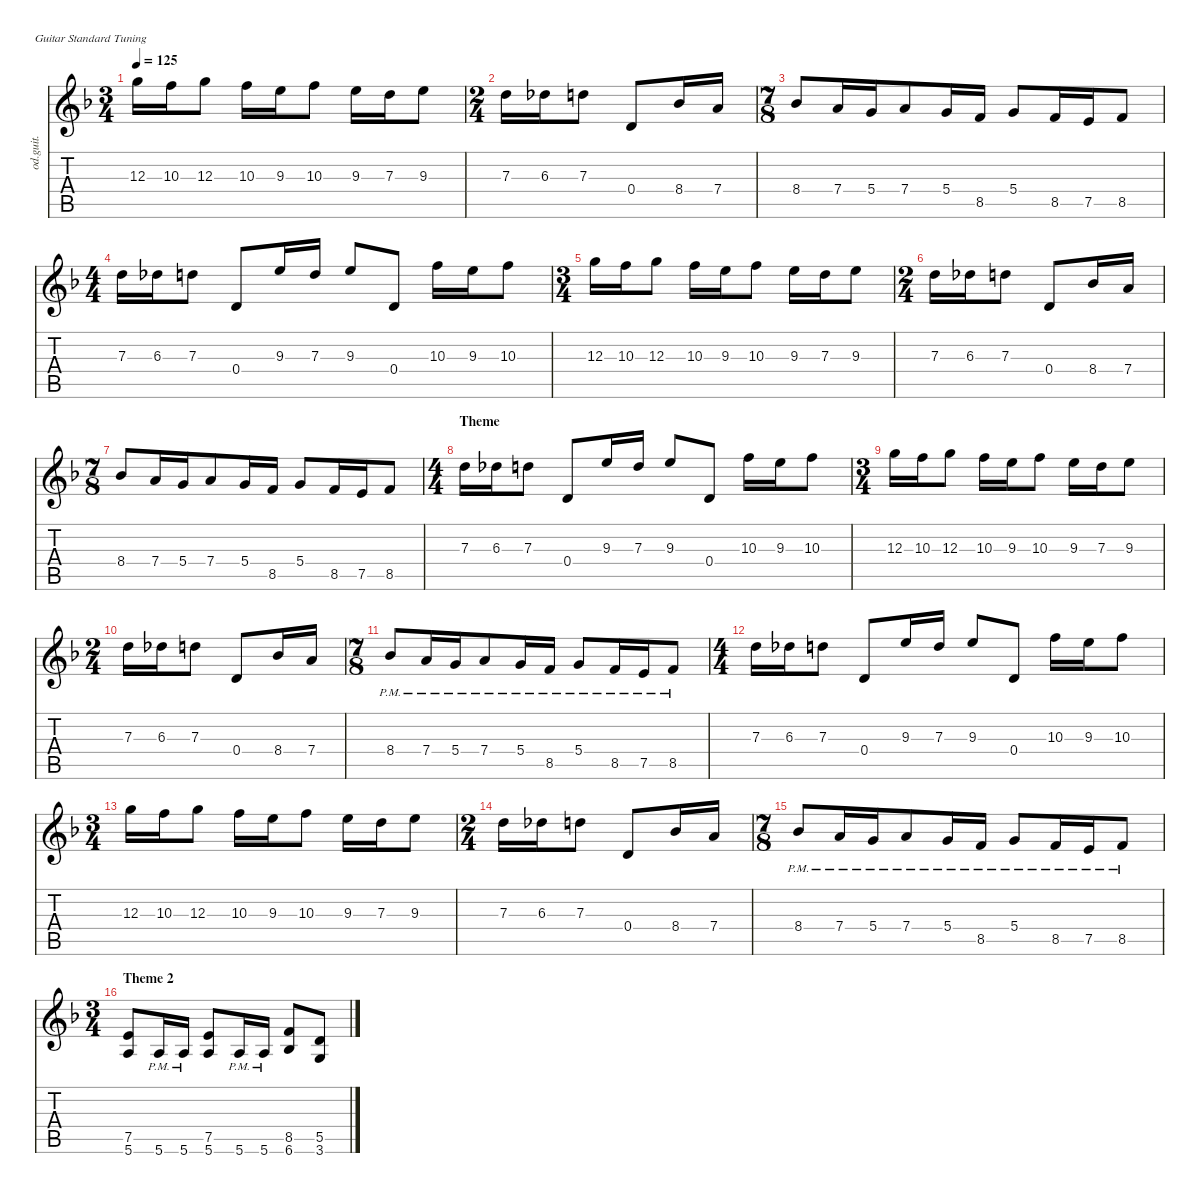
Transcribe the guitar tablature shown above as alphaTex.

\defaultSystemsLayout 4
\hideDynamics
\bracketExtendMode nobrackets
\otherSystemsTrackNameOrientation horizontal
\track ("Guitar I" "od.guit.") {instrument overdrivenguitar}
\staff {score tabs}
\tuning (E4 B3 G3 D3 A2 E2)
\ts (3 4)
\tempo 125
\clef g2
\ks f
12.3{acc forcenatural}.16{dy f beam Down} 10.3{acc forcenatural}.16{beam Down} 12.3{acc forcenatural}.8{beam Down} 10.3{acc forcenatural}.16{beam Down} 9.3{acc forcenatural}.16{beam Down} 10.3{acc forcenatural}.8{beam Down} 9.3{acc forcenatural}.16{beam Down} 7.3{acc forcenatural}.16{beam Down} 9.3{acc forcenatural}.8{beam Down} |
\ts (2 4)
7.3{acc forcenatural}.16{beam Down} 6.3{acc b}.16{beam Down} 7.3{acc forcenatural}.8{beam Down} 0.4{acc forcenatural}.8{beam Up} 8.4{acc b}.16{beam Up} 7.4{acc forcenatural}.16{beam Up} |
\ts (7 8)
8.4{acc b}.8{beam Up} 7.4{acc forcenatural}.16{beam Up} 5.4{acc forcenatural}.16{beam Up} 7.4{acc forcenatural}.8{beam Up} 5.4{acc forcenatural}.16{beam Up} 8.5{acc forcenatural}.16{beam Up} 5.4{acc forcenatural}.8{beam Up} 8.5{acc forcenatural}.16{beam Up} 7.5{acc forcenatural}.16{beam Up} 8.5{acc forcenatural}.8{beam Up} |
\ts (4 4)
7.3{acc forcenatural}.16{beam Down} 6.3{acc b}.16{beam Down} 7.3{acc forcenatural}.8{beam Down} 0.4{acc forcenatural}.8{beam Up} 9.3{acc forcenatural}.16{beam Up} 7.3{acc forcenatural}.16{beam Up} 9.3{acc forcenatural}.8{beam Up} 0.4{acc forcenatural}.8{beam Up} 10.3{acc forcenatural}.16{beam Down} 9.3{acc forcenatural}.16{beam Down} 10.3{acc forcenatural}.8{beam Down} |
\ts (3 4)
12.3{acc forcenatural}.16{beam Down} 10.3{acc forcenatural}.16{beam Down} 12.3{acc forcenatural}.8{beam Down} 10.3{acc forcenatural}.16{beam Down} 9.3{acc forcenatural}.16{beam Down} 10.3{acc forcenatural}.8{beam Down} 9.3{acc forcenatural}.16{beam Down} 7.3{acc forcenatural}.16{beam Down} 9.3{acc forcenatural}.8{beam Down} |
\ts (2 4)
7.3{acc forcenatural}.16{beam Down} 6.3{acc b}.16{beam Down} 7.3{acc forcenatural}.8{beam Down} 0.4{acc forcenatural}.8{beam Up} 8.4{acc b}.16{beam Up} 7.4{acc forcenatural}.16{beam Up} |
\ts (7 8)
8.4{acc b}.8{beam Up} 7.4{acc forcenatural}.16{beam Up} 5.4{acc forcenatural}.16{beam Up} 7.4{acc forcenatural}.8{beam Up} 5.4{acc forcenatural}.16{beam Up} 8.5{acc forcenatural}.16{beam Up} 5.4{acc forcenatural}.8{beam Up} 8.5{acc forcenatural}.16{beam Up} 7.5{acc forcenatural}.16{beam Up} 8.5{acc forcenatural}.8{beam Up} |
\ts (4 4)
\section ("" "Theme")
7.3{acc forcenatural}.16{beam Down} 6.3{acc b}.16{beam Down} 7.3{acc forcenatural}.8{beam Down} 0.4{acc forcenatural}.8{beam Up} 9.3{acc forcenatural}.16{beam Up} 7.3{acc forcenatural}.16{beam Up} 9.3{acc forcenatural}.8{beam Up} 0.4{acc forcenatural}.8{beam Up} 10.3{acc forcenatural}.16{beam Down} 9.3{acc forcenatural}.16{beam Down} 10.3{acc forcenatural}.8{beam Down} |
\ts (3 4)
12.3{acc forcenatural}.16{beam Down} 10.3{acc forcenatural}.16{beam Down} 12.3{acc forcenatural}.8{beam Down} 10.3{acc forcenatural}.16{beam Down} 9.3{acc forcenatural}.16{beam Down} 10.3{acc forcenatural}.8{beam Down} 9.3{acc forcenatural}.16{beam Down} 7.3{acc forcenatural}.16{beam Down} 9.3{acc forcenatural}.8{beam Down} |
\ts (2 4)
7.3{acc forcenatural}.16{beam Down} 6.3{acc b}.16{beam Down} 7.3{acc forcenatural}.8{beam Down} 0.4{acc forcenatural}.8{beam Up} 8.4{acc b}.16{beam Up} 7.4{acc forcenatural}.16{beam Up} |
\ts (7 8)
8.4{pm acc b}.8{beam Up} 7.4{pm acc forcenatural}.16{beam Up} 5.4{pm acc forcenatural}.16{beam Up} 7.4{pm acc forcenatural}.8{beam Up} 5.4{pm acc forcenatural}.16{beam Up} 8.5{pm acc forcenatural}.16{beam Up} 5.4{pm acc forcenatural}.8{beam Up} 8.5{pm acc forcenatural}.16{beam Up} 7.5{pm acc forcenatural}.16{beam Up} 8.5{pm acc forcenatural}.8{beam Up} |
\ts (4 4)
7.3{acc forcenatural}.16{beam Down} 6.3{acc b}.16{beam Down} 7.3{acc forcenatural}.8{beam Down} 0.4{acc forcenatural}.8{beam Up} 9.3{acc forcenatural}.16{beam Up} 7.3{acc forcenatural}.16{beam Up} 9.3{acc forcenatural}.8{beam Up} 0.4{acc forcenatural}.8{beam Up} 10.3{acc forcenatural}.16{beam Down} 9.3{acc forcenatural}.16{beam Down} 10.3{acc forcenatural}.8{beam Down} |
\ts (3 4)
12.3{acc forcenatural}.16{beam Down} 10.3{acc forcenatural}.16{beam Down} 12.3{acc forcenatural}.8{beam Down} 10.3{acc forcenatural}.16{beam Down} 9.3{acc forcenatural}.16{beam Down} 10.3{acc forcenatural}.8{beam Down} 9.3{acc forcenatural}.16{beam Down} 7.3{acc forcenatural}.16{beam Down} 9.3{acc forcenatural}.8{beam Down} |
\ts (2 4)
7.3{acc forcenatural}.16{beam Down} 6.3{acc b}.16{beam Down} 7.3{acc forcenatural}.8{beam Down} 0.4{acc forcenatural}.8{beam Up} 8.4{acc b}.16{beam Up} 7.4{acc forcenatural}.16{beam Up} |
\ts (7 8)
8.4{pm acc b}.8{beam Up} 7.4{pm acc forcenatural}.16{beam Up} 5.4{pm acc forcenatural}.16{beam Up} 7.4{pm acc forcenatural}.8{beam Up} 5.4{pm acc forcenatural}.16{beam Up} 8.5{pm acc forcenatural}.16{beam Up} 5.4{pm acc forcenatural}.8{beam Up} 8.5{pm acc forcenatural}.16{beam Up} 7.5{pm acc forcenatural}.16{beam Up} 8.5{pm acc forcenatural}.8{beam Up} |
\ts (3 4)
\section ("" "Theme 2")
(7.5{acc forcenatural} 5.6{acc forcenatural}).8{beam Up} 5.6{pm acc forcenatural}.16{beam Up} 5.6{pm acc forcenatural}.16{beam Up} (7.5{acc forcenatural} 5.6{acc forcenatural}).8{beam Up} 5.6{pm acc forcenatural}.16{beam Up} 5.6{pm acc forcenatural}.16{beam Up} (8.5{acc forcenatural} 6.6{acc b}).8{beam Up} (5.5{acc forcenatural} 3.6{acc forcenatural}).8{beam Up}
